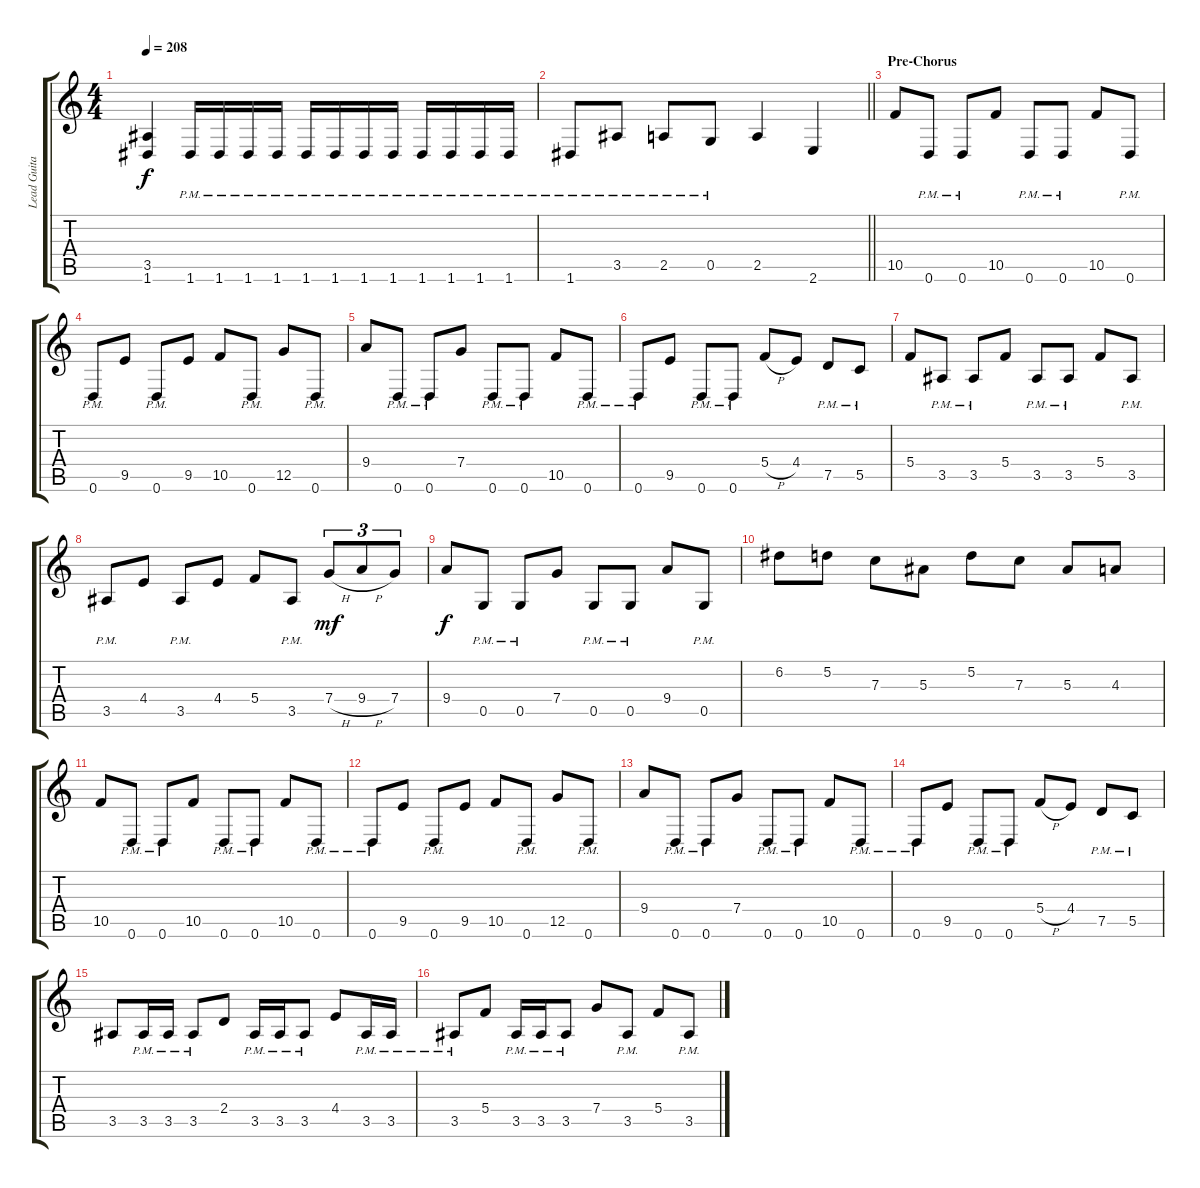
\track ("Lead Guitar" "Lead Guita") {instrument distortionguitar}
\staff {score tabs}
\tuning (D4 A3 F3 C3 G2 D2) {hide}
\ts (4 4)
\tempo 208
\clef g2
\ks c
(3.5 1.6).4{dy f} 1.6{pm}.16 1.6{pm}.16 1.6{pm}.16 1.6{pm}.16 1.6{pm}.16 1.6{pm}.16 1.6{pm}.16 1.6{pm}.16 1.6{pm}.16 1.6{pm}.16 1.6{pm}.16 1.6{pm}.16 |
\barLineRight lightlight
1.6{pm}.8 3.5{pm}.8 2.5{pm}.8 0.5{pm}.8 2.5.4 2.6.4 |
\section ("" "Pre-Chorus")
10.5.8{volume 14 balance 8} 0.6{pm}.8 0.6{pm}.8 10.5.8 0.6{pm}.8 0.6{pm}.8 10.5.8 0.6{pm}.8 |
0.6{pm}.8 9.5.8 0.6{pm}.8 9.5.8 10.5.8 0.6{pm}.8 12.5.8 0.6{pm}.8 |
9.4.8 0.6{pm}.8 0.6{pm}.8 7.4.8 0.6{pm}.8 0.6{pm}.8 10.5.8 0.6{pm}.8 |
0.6{pm}.8 9.5.8 0.6{pm}.8 0.6{pm}.8 5.4{h}.8 4.4.8 7.5{pm}.8 5.5{pm}.8 |
5.4.8 3.5{pm}.8 3.5{pm}.8 5.4.8 3.5{pm}.8 3.5{pm}.8 5.4.8 3.5{pm}.8 |
3.5{pm}.8 4.4.8 3.5{pm}.8 4.4.8 5.4.8 3.5{pm}.8 7.4{h}.8{tu (3 2) dy mf} 9.4{h}.8{tu (3 2)} 7.4.8{tu (3 2)} |
9.4.8{dy f} 0.5{pm}.8 0.5{pm}.8 7.4.8 0.5{pm}.8 0.5{pm}.8 9.4.8 0.5{pm}.8 |
6.2.8 5.2.8 7.3.8 5.3.8 5.2.8 7.3.8 5.3.8 4.3.8 |
10.5.8 0.6{pm}.8 0.6{pm}.8 10.5.8 0.6{pm}.8 0.6{pm}.8 10.5.8 0.6{pm}.8 |
0.6{pm}.8 9.5.8 0.6{pm}.8 9.5.8 10.5.8 0.6{pm}.8 12.5.8 0.6{pm}.8 |
9.4.8 0.6{pm}.8 0.6{pm}.8 7.4.8 0.6{pm}.8 0.6{pm}.8 10.5.8 0.6{pm}.8 |
0.6{pm}.8 9.5.8 0.6{pm}.8 0.6{pm}.8 5.4{h}.8 4.4.8 7.5{pm}.8 5.5{pm}.8 |
3.5.8 3.5{pm}.16 3.5{pm}.16 3.5{pm}.8 2.4.8 3.5{pm}.16 3.5{pm}.16 3.5{pm}.8 4.4.8 3.5{pm}.16 3.5{pm}.16 |
3.5{pm}.8 5.4.8 3.5{pm}.16 3.5{pm}.16 3.5{pm}.8 7.4.8 3.5{pm}.8 5.4.8 3.5{pm}.8
